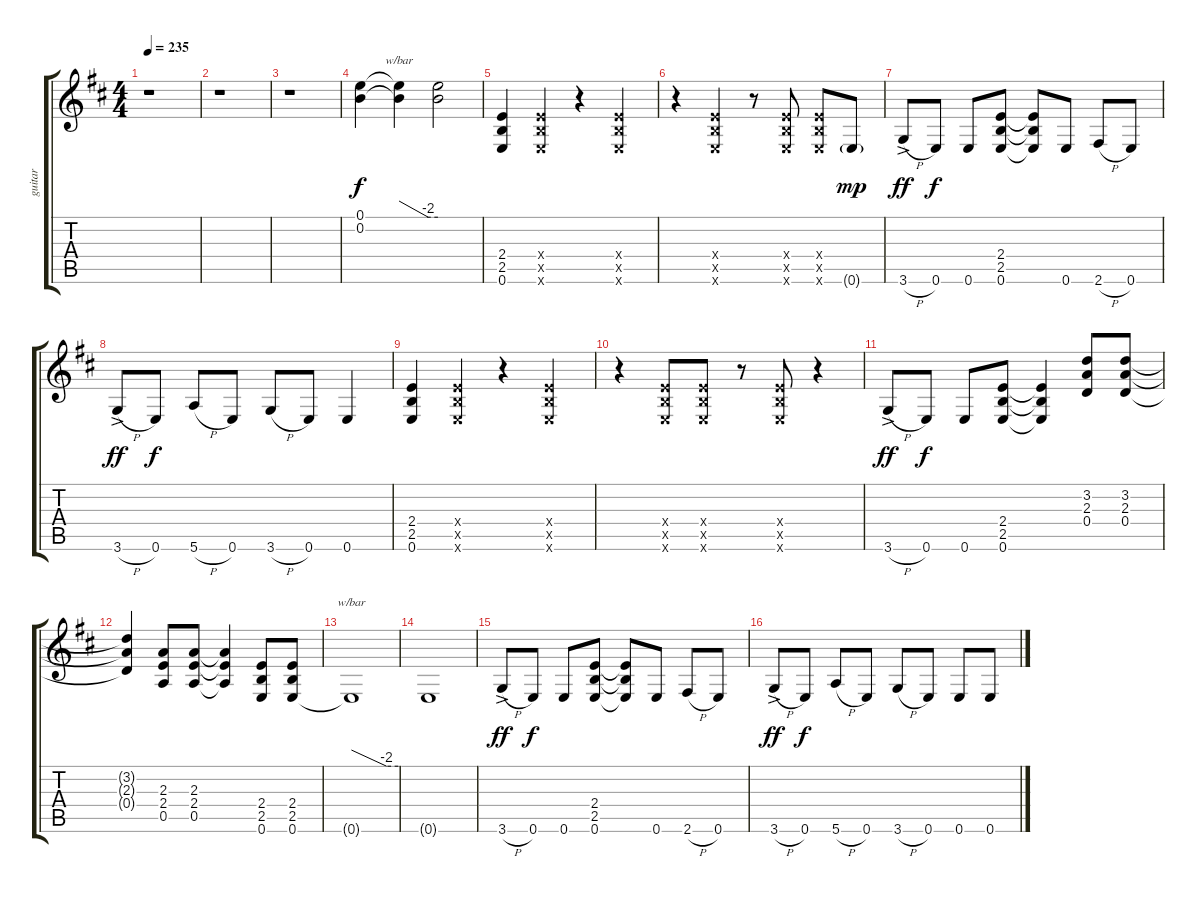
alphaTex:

\track ("guitar" "guitar") {instrument acousticguitarsteel}
\staff {score tabs}
\tuning (E4 B3 G3 D3 A2 E2) {hide}
\ts (4 4)
\tempo 235
\clef g2
\ks d
r.1{dy f} |
r.1 |
r.1 |
(0.1 0.2).4 (0.1{t} 0.2{t}).4{tbe (custom default 0 0 45 -8 60 -8)} (0.1{t} 0.2{t}).2 |
(2.4 2.5 0.6).4 (2.4{x} 2.5{x} 0.6{x}).4 r.4 (2.4{x} 2.5{x} 0.6{x}).4 |
r.4 (2.4{x} 2.5{x} 0.6{x}).4 r.8 (2.4{x} 2.5{x} 0.6{x}).8 (2.4{x} 2.5{x} 0.6{x}).8 0.6{g}.8{dy mp} |
3.6{h ac}.8{dy ff} 0.6.8{dy f} 0.6.8 (2.4 2.5 0.6).8 (2.4{t} 2.5{t} 0.6{t}).8 0.6.8 2.6{h}.8 0.6.8 |
3.6{h ac}.8{dy ff} 0.6.8{dy f} 5.6{h}.8 0.6.8 3.6{h}.8 0.6.8 0.6.4 |
(2.4 2.5 0.6).4 (2.4{x} 2.5{x} 0.6{x}).4 r.4 (2.4{x} 2.5{x} 0.6{x}).4 |
r.4 (2.4{x} 2.5{x} 0.6{x}).8 (2.4{x} 2.5{x} 0.6{x}).8 r.8 (2.4{x} 2.5{x} 0.6{x}).8 r.4 |
3.6{h ac}.8{dy ff} 0.6.8{dy f} 0.6.8 (2.4 2.5 0.6).8 (2.4{t} 2.5{t} 0.6{t}).4 (3.2 2.3 0.4).8 (3.2 2.3 0.4).8 |
(3.2{t} 2.3{t} 0.4{t}).4 (2.3 2.4 0.5).8 (2.3 2.4 0.5).8 (2.3{t} 2.4{t} 0.5{t}).4 (2.4 2.5 0.6).8 (2.4 2.5 0.6).8 |
0.6{t}.1{tbe (custom default 0 0 45 -8 60 -8)} |
0.6{t}.1 |
3.6{h ac}.8{dy ff} 0.6.8{dy f} 0.6.8 (2.4 2.5 0.6).8 (2.4{t} 2.5{t} 0.6{t}).8 0.6.8 2.6{h}.8 0.6.8 |
3.6{h ac}.8{dy ff} 0.6.8{dy f} 5.6{h}.8 0.6.8 3.6{h}.8 0.6.8 0.6.8 0.6.8
